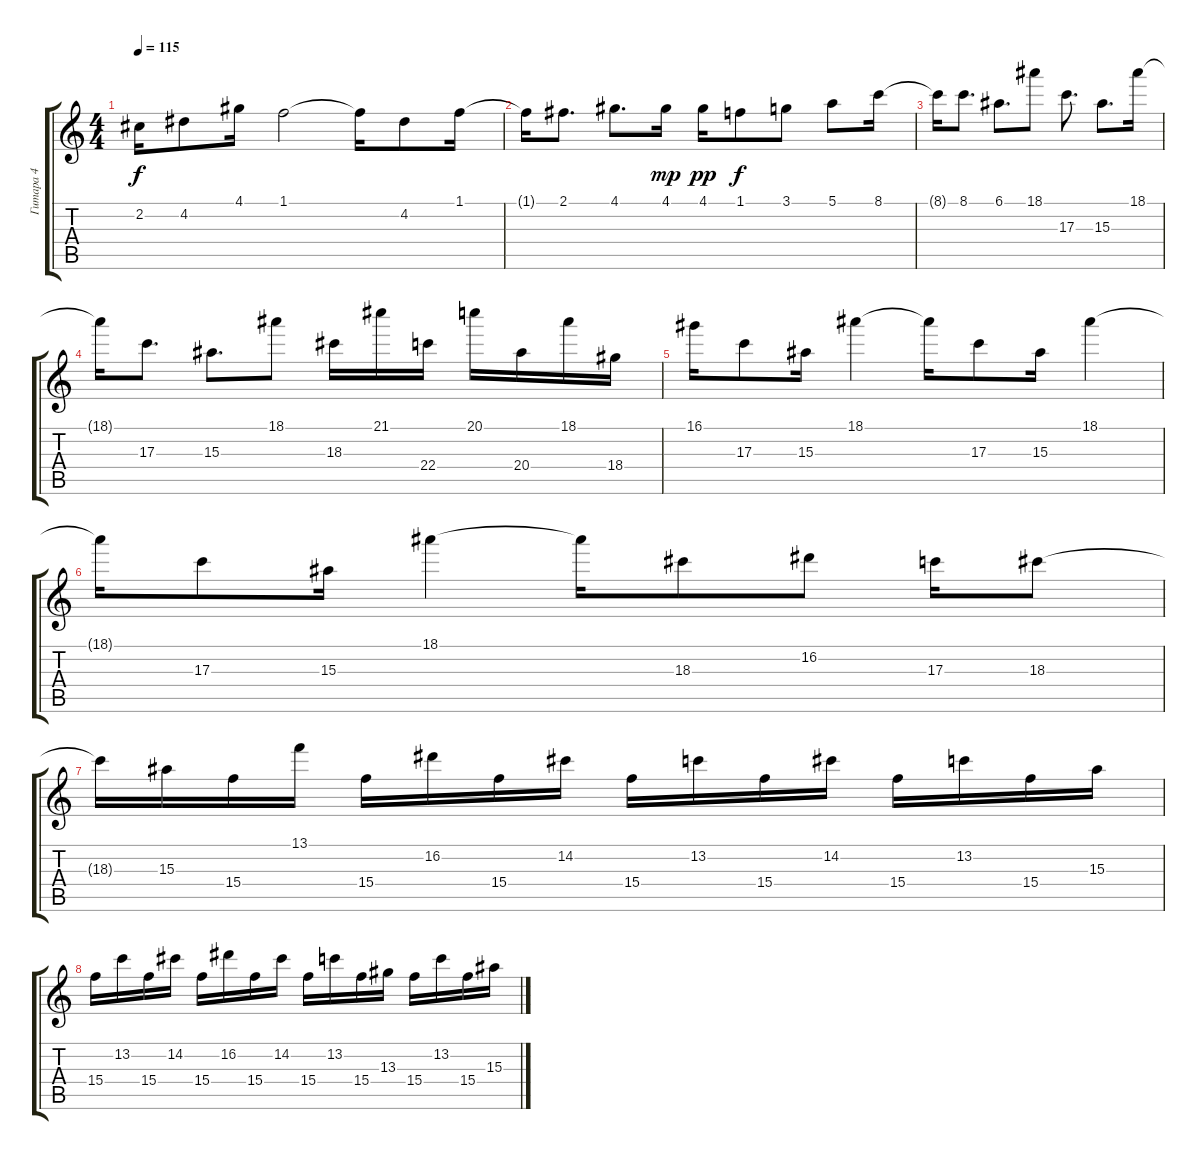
\track ("Гитара 4" "Гитара 4") {instrument distortionguitar}
\staff {score tabs}
\tuning (E4 B3 G3 D3 A2 E2) {hide}
\ts (4 4)
\tempo 115
\clef g2
\ks c
2.2{t}.16{dy f} 4.2.8 4.1.16 1.1.2 1.1{t}.16 4.2.8 1.1.16 |
1.1{t}.16 2.1.8{d} 4.1.8{d} 4.1.16{dy mp} 4.1.16{dy pp} 1.1.8{dy f} 3.1.8 5.1.8 8.1.16 |
8.1{t}.16 8.1.8{d} 6.1.8{d} 18.1.8 17.3.8{d} 15.3.8{d} 18.1.16 |
18.1{t}.16 17.3.8{d} 15.3.8{d} 18.1.8 18.3.16 21.1.16 22.4.16 20.1.16 20.4.16 18.1.16 18.4.16 |
16.1.16 17.3.8 15.3.16 18.1.4 18.1{t}.16 17.3.8 15.3.16 18.1.4 |
18.1{t}.16 17.3.8 15.3.16 18.1.4 18.1{t}.16 18.3.8 16.2.8 17.3.16 18.3.8 |
18.3{t}.16 15.3.16 15.4.16 13.1.16 15.4.16 16.2.16 15.4.16 14.2.16 15.4.16 13.2.16 15.4.16 14.2.16 15.4.16 13.2.16 15.4.16 15.3.16 |
15.4.16 13.2.16 15.4.16 14.2.16 15.4.16 16.2.16 15.4.16 14.2.16 15.4.16 13.2.16 15.4.16 13.3.16 15.4.16 13.2.16 15.4.16 15.3.16
